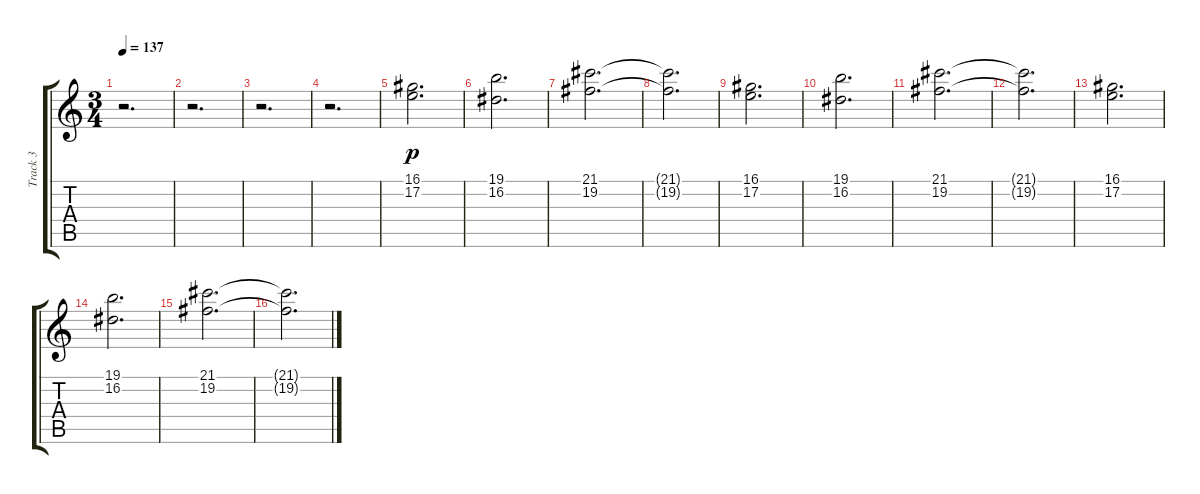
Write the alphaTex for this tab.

\track ("Track 3" "Track 3") {instrument stringensemble1}
\staff {score tabs}
\tuning (E4 B3 G3 D3 A2 E2) {hide}
\ts (3 4)
\tempo 137
\clef g2
\ks c
r.2{d dy mp} |
r.2{d} |
r.2{d} |
r.2{d} |
(16.1 17.2).2{d dy p} |
(19.1 16.2).2{d} |
(21.1 19.2).2{d} |
(21.1{t} 19.2{t}).2{d} |
(16.1 17.2).2{d} |
(19.1 16.2).2{d} |
(21.1 19.2).2{d} |
(21.1{t} 19.2{t}).2{d} |
(16.1 17.2).2{d} |
(19.1 16.2).2{d} |
(21.1 19.2).2{d} |
(21.1{t} 19.2{t}).2{d}
